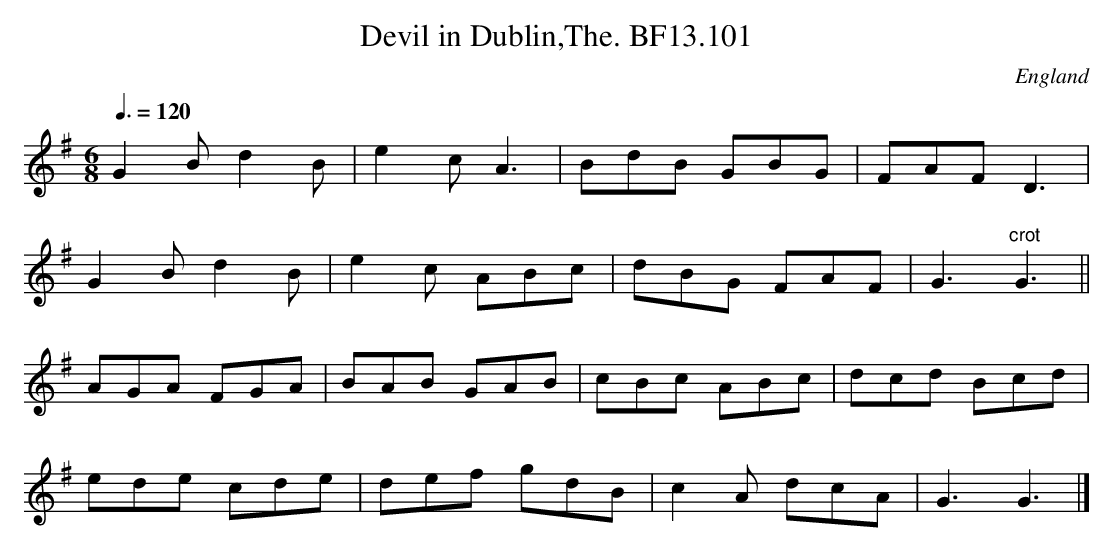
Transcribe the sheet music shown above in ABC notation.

X:1
T:Devil in Dublin,The. BF13.101
L:1/8
M:6/8
O:England
Q:3/8=120
K:G major
G2Bd2B|e2cA3|BdB GBG|FAFD3|!
G2Bd2B|e2c ABc|dBG FAF|G3"^crot"G3||!
AGA FGA|BAB GAB|cBc ABc|dcd Bcd|!
ede cde|def gdB|c2A dcA|G3G3|]
